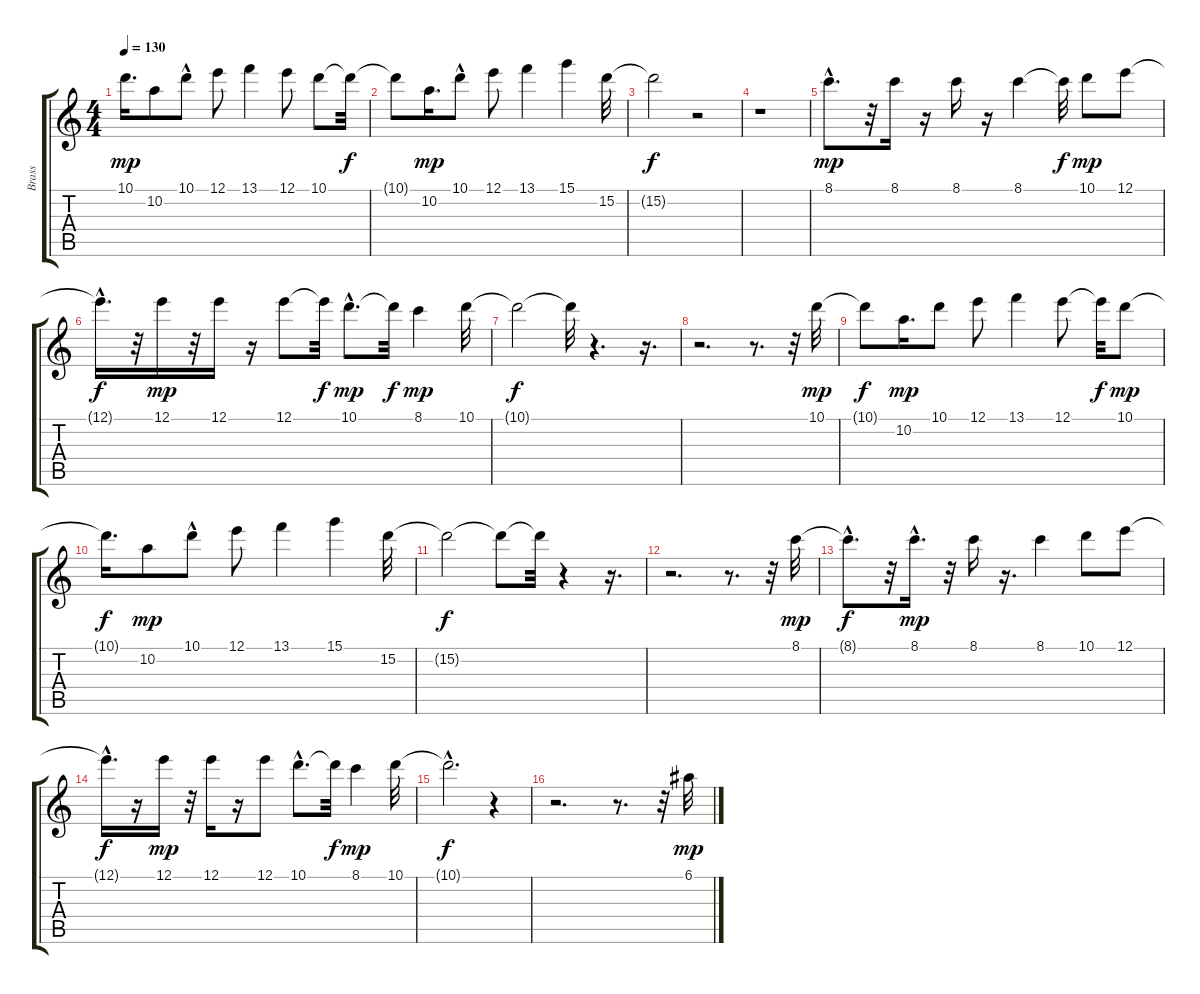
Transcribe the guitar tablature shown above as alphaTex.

\track ("Brass" "Brass") {instrument overdrivenguitar}
\staff {score tabs}
\tuning (E4 B3 G3 D3 A2 E2) {hide}
\ts (4 4)
\tempo 130
\clef g2
\ks c
10.1.16{d dy mp} 10.2.8 10.1{hac}.8 12.1.8 13.1.4 12.1.8 10.1.8 10.1{t}.32{dy f} |
10.1{t}.8 10.2.16{d dy mp} 10.1{hac}.8 12.1.8 13.1.4 15.1.4 15.2.32 |
15.2{t}.2{dy f} r.2 |
r.1 |
8.1{hac}.8{d dy mp} r.32 8.1.16 r.16 8.1.16 r.16 8.1.4 8.1{t}.32{dy f} 10.1.8{dy mp} 12.1.8 |
12.1{hac t}.16{d dy f} r.32 12.1.16{dy mp} r.32 12.1.16 r.16 12.1.8 12.1{t}.32{dy f} 10.1{hac}.8{d dy mp} 10.1{t}.32{dy f} 8.1.4{dy mp} 10.1.32 |
10.1{t}.2{dy f} 10.1{t}.32 r.4{d} r.16{d} |
r.2{d} r.8{d} r.32 10.1.32{dy mp} |
10.1{t}.8{dy f} 10.2.16{d dy mp} 10.1.8 12.1.8 13.1.4 12.1.8 12.1{t}.32{dy f} 10.1.8{dy mp} |
10.1{t}.16{d dy f} 10.2.8{dy mp} 10.1{hac}.8 12.1.8 13.1.4 15.1.4 15.2.32 |
15.2{t}.2{dy f} 15.2{t}.8 15.2{t}.32 r.4 r.16{d} |
r.2{d} r.8{d} r.32 8.1.32{dy mp} |
8.1{hac t}.8{d dy f} r.32 8.1{hac}.16{d dy mp} r.32 8.1.16 r.16{d} 8.1.4 10.1.8 12.1.8 |
12.1{hac t}.16{d dy f} r.16 12.1.16{dy mp} r.32 12.1.16 r.16 12.1.8 10.1{hac}.8{d} 10.1{t}.32{dy f} 8.1.4{dy mp} 10.1.32 |
10.1{hac t}.2{d dy f} r.4 |
r.2{d} r.8{d} r.32 6.1.32{dy mp}
